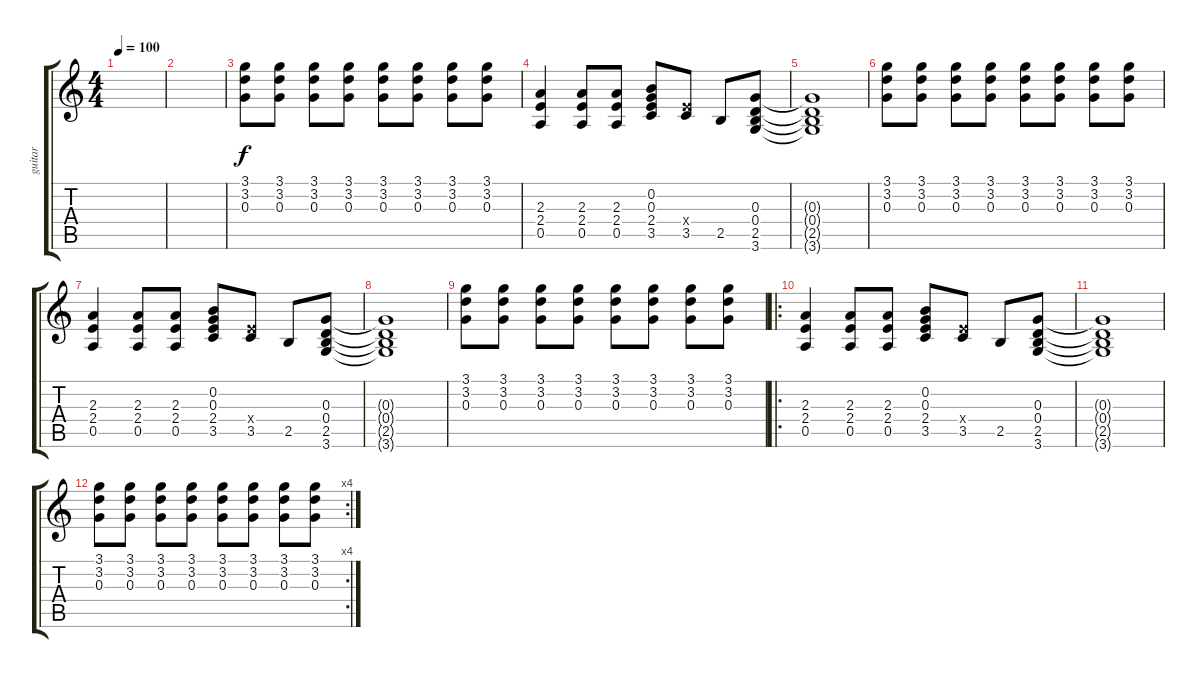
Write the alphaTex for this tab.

\track ("guitar" "guitar") {instrument distortionguitar}
\staff {score tabs}
\tuning (E4 B3 G3 D3 A2 E2) {hide}
\ts (4 4)
\tempo 100
\clef g2
\ks c
|
|
(3.1 3.2 0.3).8{instrument electricguitarclean} (3.1 3.2 0.3).8 (3.1 3.2 0.3).8 (3.1 3.2 0.3).8 (3.1 3.2 0.3).8 (3.1 3.2 0.3).8 (3.1 3.2 0.3).8 (3.1 3.2 0.3).8 |
(2.3 2.4 0.5).4 (2.3 2.4 0.5).8 (2.3 2.4 0.5).8 (0.2 0.3 2.4 3.5).8 (2.4{x} 3.5).8 2.5.8 (0.3 0.4 2.5 3.6).8 |
(0.3{t} 0.4{t} 2.5{t} 3.6{t}).1 |
(3.1 3.2 0.3).8{instrument electricguitarclean} (3.1 3.2 0.3).8 (3.1 3.2 0.3).8 (3.1 3.2 0.3).8 (3.1 3.2 0.3).8 (3.1 3.2 0.3).8 (3.1 3.2 0.3).8 (3.1 3.2 0.3).8 |
(2.3 2.4 0.5).4 (2.3 2.4 0.5).8 (2.3 2.4 0.5).8 (0.2 0.3 2.4 3.5).8 (2.4{x} 3.5).8 2.5.8 (0.3 0.4 2.5 3.6).8 |
(0.3{t} 0.4{t} 2.5{t} 3.6{t}).1 |
(3.1 3.2 0.3).8{instrument electricguitarclean} (3.1 3.2 0.3).8 (3.1 3.2 0.3).8 (3.1 3.2 0.3).8 (3.1 3.2 0.3).8 (3.1 3.2 0.3).8 (3.1 3.2 0.3).8 (3.1 3.2 0.3).8 |
\ro
(2.3 2.4 0.5).4 (2.3 2.4 0.5).8 (2.3 2.4 0.5).8 (0.2 0.3 2.4 3.5).8 (2.4{x} 3.5).8 2.5.8 (0.3 0.4 2.5 3.6).8 |
(0.3{t} 0.4{t} 2.5{t} 3.6{t}).1 |
\rc 4
(3.1 3.2 0.3).8{instrument electricguitarclean} (3.1 3.2 0.3).8 (3.1 3.2 0.3).8 (3.1 3.2 0.3).8 (3.1 3.2 0.3).8 (3.1 3.2 0.3).8 (3.1 3.2 0.3).8 (3.1 3.2 0.3).8
